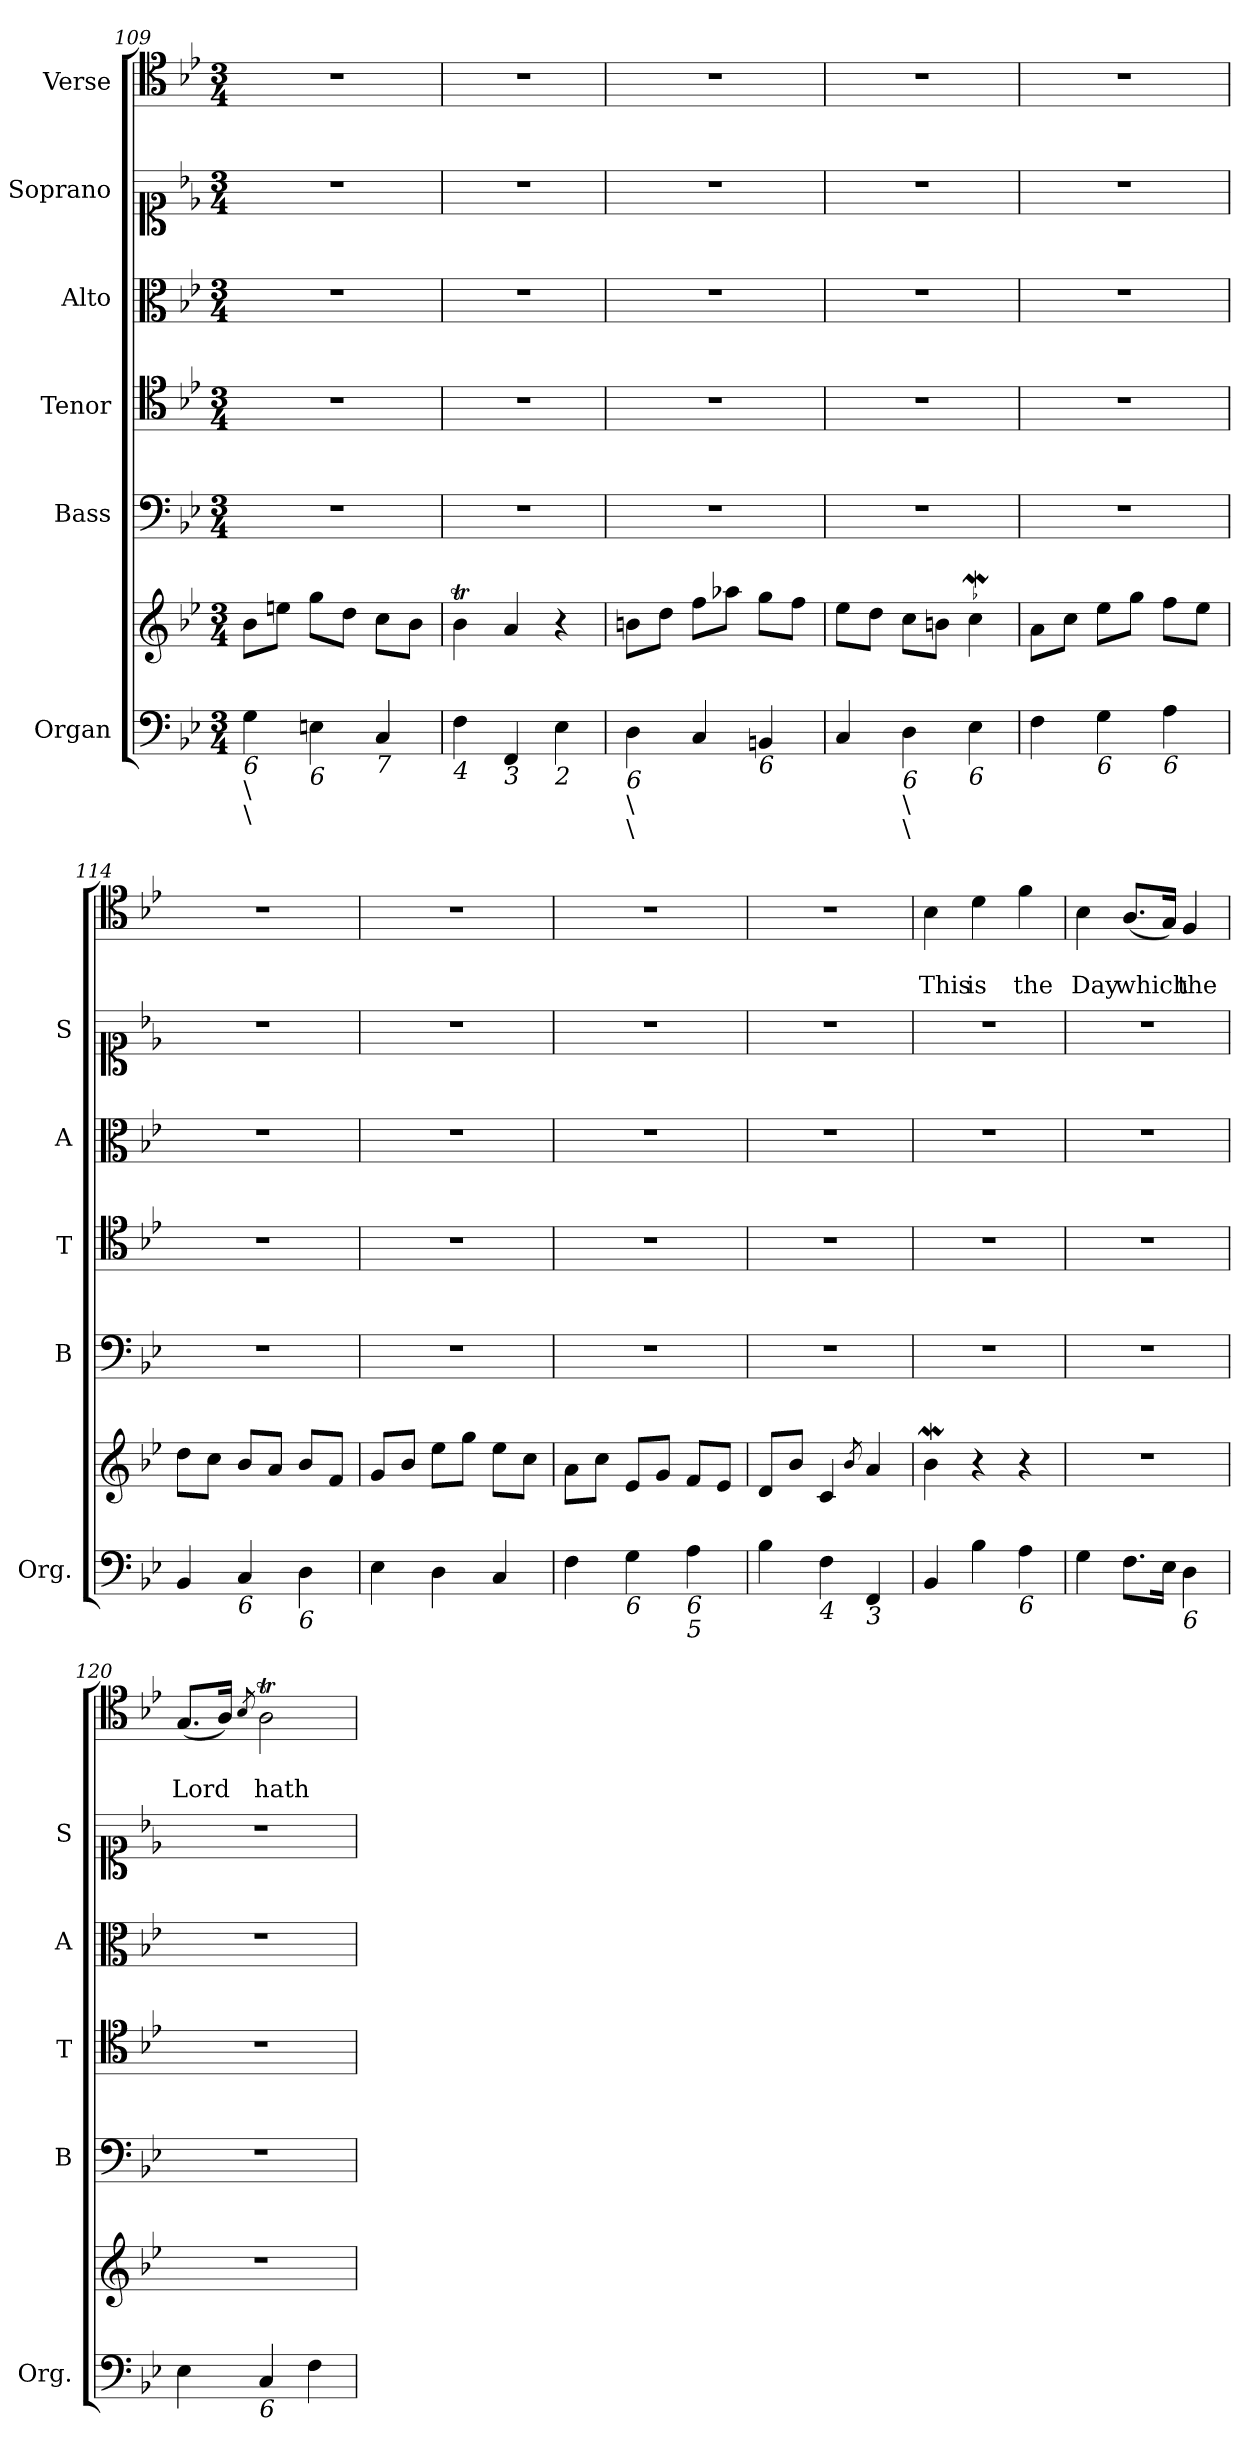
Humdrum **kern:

**kern	**kern	**kern	**kern	**kern	**kern	**kern	**text	**text
*part6	*part6	*part5	*part4	*part3	*part2	*part1	*part1	*part1
*staff7	*staff6	*staff5	*staff4	*staff3	*staff2	*staff1	*staff1	*staff1
*I"Organ	*	*I"Bass	*I"Tenor	*I"Alto	*I"Soprano	*I"Verse	*	*
*I'Org.	*	*I'B	*I'T	*I'A	*I'S	*	*	*
*clefF4	*clefG2	*clefF4	*clefC4	*clefC3	*clefC1	*clefC4	*	*
*k[b-e-]	*k[b-e-]	*k[b-e-]	*k[b-e-]	*k[b-e-]	*k[b-e-]	*k[b-e-]	*	*
*B-:	*B-:	*B-:	*B-:	*B-:	*B-:	*B-:	*	*
*M3/4	*M3/4	*M3/4	*M3/4	*M3/4	*M3/4	*M3/4	*	*
=109	=109	=109	=109	=109	=109	=109	=109	=109
!LO:TX:b:i:t=6	!	!	!	!	!	!	!	!
!LO:TX:b:t=\	!	!	!	!	!	!	!	!
!LO:TX:b:t=\	!	!	!	!	!	!	!	!
4G\	8b-\L	2.r	2.r	2.r	2.r	2.r	.	.
.	8een\J	.	.	.	.	.	.	.
!LO:TX:b:i:t=6	!	!	!	!	!	!	!	!
4En\	8gg\L	.	.	.	.	.	.	.
.	8dd\J	.	.	.	.	.	.	.
!LO:TX:b:i:t=7	!	!	!	!	!	!	!	!
4C/	8cc\L	.	.	.	.	.	.	.
.	8b-\J	.	.	.	.	.	.	.
=110	=110	=110	=110	=110	=110	=110	=110	=110
!LO:TX:b:i:t=4	!	!	!	!	!	!	!	!
4F\	4b-T\	2.r	2.r	2.r	2.r	2.r	.	.
!LO:TX:b:i:t=3	!	!	!	!	!	!	!	!
4FF/	4a/	.	.	.	.	.	.	.
!LO:TX:b:i:t=2	!	!	!	!	!	!	!	!
4E-\	4r	.	.	.	.	.	.	.
=111	=111	=111	=111	=111	=111	=111	=111	=111
!LO:TX:b:i:t=6	!	!	!	!	!	!	!	!
!LO:TX:b:t=\	!	!	!	!	!	!	!	!
!LO:TX:b:t=\	!	!	!	!	!	!	!	!
4D\	8bn\L	2.r	2.r	2.r	2.r	2.r	.	.
.	8dd\J	.	.	.	.	.	.	.
4C/	8ff\L	.	.	.	.	.	.	.
.	8aa-X\J	.	.	.	.	.	.	.
!LO:TX:b:i:t=6	!	!	!	!	!	!	!	!
4BBn/	8gg\L	.	.	.	.	.	.	.
.	8ff\J	.	.	.	.	.	.	.
!!LO:LB:g=z
=112	=112	=112	=112	=112	=112	=112	=112	=112
4C/	8ee-\L	2.r	2.r	2.r	2.r	2.r	.	.
.	8dd\J	.	.	.	.	.	.	.
!LO:TX:b:i:t=6	!	!	!	!	!	!	!	!
!LO:TX:b:t=\	!	!	!	!	!	!	!	!
!LO:TX:b:t=\	!	!	!	!	!	!	!	!
4D\	8cc\L	.	.	.	.	.	.	.
.	8bn\J	.	.	.	.	.	.	.
!LO:TX:b:i:t=6	!	!	!	!	!	!	!	!
4E-\	4ccW\	.	.	.	.	.	.	.
=113	=113	=113	=113	=113	=113	=113	=113	=113
4F\	8a\L	2.r	2.r	2.r	2.r	2.r	.	.
.	8cc\J	.	.	.	.	.	.	.
!LO:TX:b:i:t=6	!	!	!	!	!	!	!	!
4G\	8ee-\L	.	.	.	.	.	.	.
.	8gg\J	.	.	.	.	.	.	.
!LO:TX:b:i:t=6	!	!	!	!	!	!	!	!
4A\	8ff\L	.	.	.	.	.	.	.
.	8ee-\J	.	.	.	.	.	.	.
=114	=114	=114	=114	=114	=114	=114	=114	=114
4BB-/	8dd\L	2.r	2.r	2.r	2.r	2.r	.	.
.	8cc\J	.	.	.	.	.	.	.
!LO:TX:b:i:t=6	!	!	!	!	!	!	!	!
4C/	8b-/L	.	.	.	.	.	.	.
.	8a/J	.	.	.	.	.	.	.
!LO:TX:b:i:t=6	!	!	!	!	!	!	!	!
4D\	8b-/L	.	.	.	.	.	.	.
.	8f/J	.	.	.	.	.	.	.
=115	=115	=115	=115	=115	=115	=115	=115	=115
4E-\	8g/L	2.r	2.r	2.r	2.r	2.r	.	.
.	8b-/J	.	.	.	.	.	.	.
4D\	8ee-\L	.	.	.	.	.	.	.
.	8gg\J	.	.	.	.	.	.	.
4C/	8ee-\L	.	.	.	.	.	.	.
.	8cc\J	.	.	.	.	.	.	.
=116	=116	=116	=116	=116	=116	=116	=116	=116
4F\	8a\L	2.r	2.r	2.r	2.r	2.r	.	.
.	8cc\J	.	.	.	.	.	.	.
!LO:TX:b:i:t=6	!	!	!	!	!	!	!	!
4G\	8e-/L	.	.	.	.	.	.	.
.	8g/J	.	.	.	.	.	.	.
!LO:TX:b:i:t=6	!	!	!	!	!	!	!	!
!LO:TX:b:i:t=5	!	!	!	!	!	!	!	!
4A\	8f/L	.	.	.	.	.	.	.
.	8e-/J	.	.	.	.	.	.	.
=117	=117	=117	=117	=117	=117	=117	=117	=117
4B-\	8d/L	2.r	2.r	2.r	2.r	2.r	.	.
.	8b-/J	.	.	.	.	.	.	.
!LO:TX:b:i:t=4	!	!	!	!	!	!	!	!
4F\	4c/	.	.	.	.	.	.	.
.	8qb-/	.	.	.	.	.	.	.
!LO:TX:b:i:t=3	!	!	!	!	!	!	!	!
4FF/	4a/	.	.	.	.	.	.	.
=118	=118	=118	=118	=118	=118	=118	=118	=118
!	!	!	!	!	!	!	!	!LO:LY:b
4BB-/	4b-w\	2.r	2.r	2.r	2.r	4B-\	.	This
!	!	!	!	!	!	!	!	!LO:LY:b
4B-\	4r	.	.	.	.	4d\	.	is
!LO:TX:b:i:t=6	!	!	!	!	!	!	!	!
!	!	!	!	!	!	!	!	!LO:LY:b
4A\	4r	.	.	.	.	4f\	.	the
=119	=119	=119	=119	=119	=119	=119	=119	=119
!	!	!	!	!	!	!	!	!LO:LY:b
4G\	2.r	2.r	2.r	2.r	2.r	4B-\	.	Day
!	!	!	!	!	!	!	!	!LO:LY:b
8.F\L	.	.	.	.	.	(<8.A/L	.	which
16E-\Jk	.	.	.	.	.	16G/Jk)	.	.
!LO:TX:b:i:t=6	!	!	!	!	!	!	!	!
!	!	!	!	!	!	!	!	!LO:LY:b
4D\	.	.	.	.	.	4F/	.	the
!!LO:LB:g=z
=120	=120	=120	=120	=120	=120	=120	=120	=120
!	!	!	!	!	!	!	!	!LO:LY:b
4E-\	2.r	2.r	2.r	2.r	2.r	(<8.G/L	.	Lord
.	.	.	.	.	.	16A/Jk)	.	.
.	.	.	.	.	.	8qB-/	.	.
!LO:TX:b:i:t=6	!	!	!	!	!	!	!	!
!	!	!	!	!	!	!	!	!LO:LY:b
4C/	.	.	.	.	.	2At\	.	hath
4F\	.	.	.	.	.	.	.	.
=	=	=	=	=	=	=	=	=
*-	*-	*-	*-	*-	*-	*-	*-	*-
